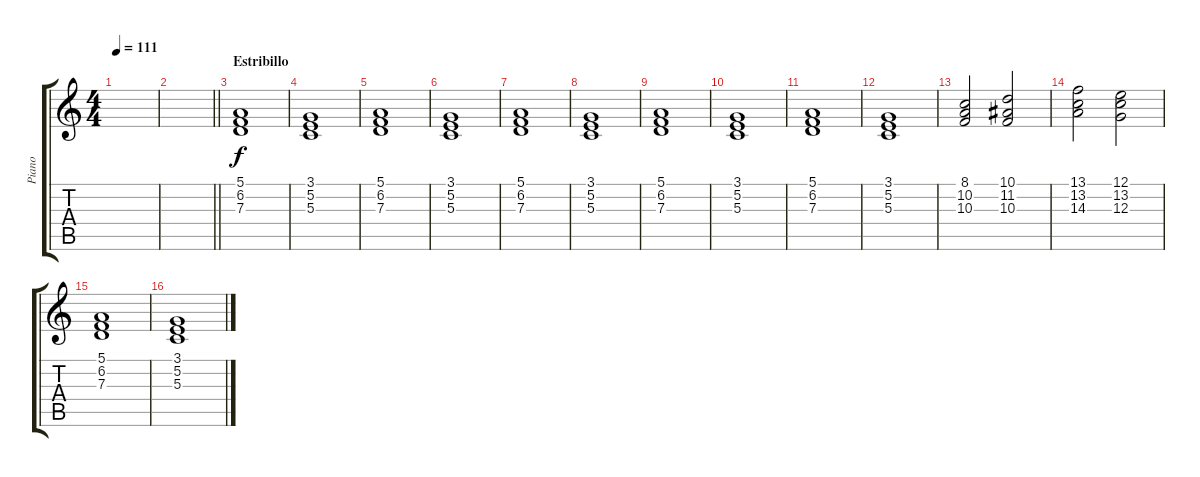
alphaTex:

\track ("Piano" "Piano") {instrument churchorgan}
\staff {score tabs}
\tuning (E4 B3 G3 D3 A2 E2) {hide}
\ts (4 4)
\tempo 111
\clef g2
\ks c
|
\barLineRight lightlight
|
\section ("" "Estribillo")
(5.1 6.2 7.3).1 |
(3.1 5.2 5.3).1 |
(5.1 6.2 7.3).1 |
(3.1 5.2 5.3).1 |
(5.1 6.2 7.3).1 |
(3.1 5.2 5.3).1 |
(5.1 6.2 7.3).1 |
(3.1 5.2 5.3).1 |
(5.1 6.2 7.3).1 |
(3.1 5.2 5.3).1 |
(8.1 10.2 10.3).2 (10.1 11.2 10.3).2 |
(13.1 13.2 14.3).2 (12.1 13.2 12.3).2 |
(5.1 6.2 7.3).1 |
(3.1 5.2 5.3).1
